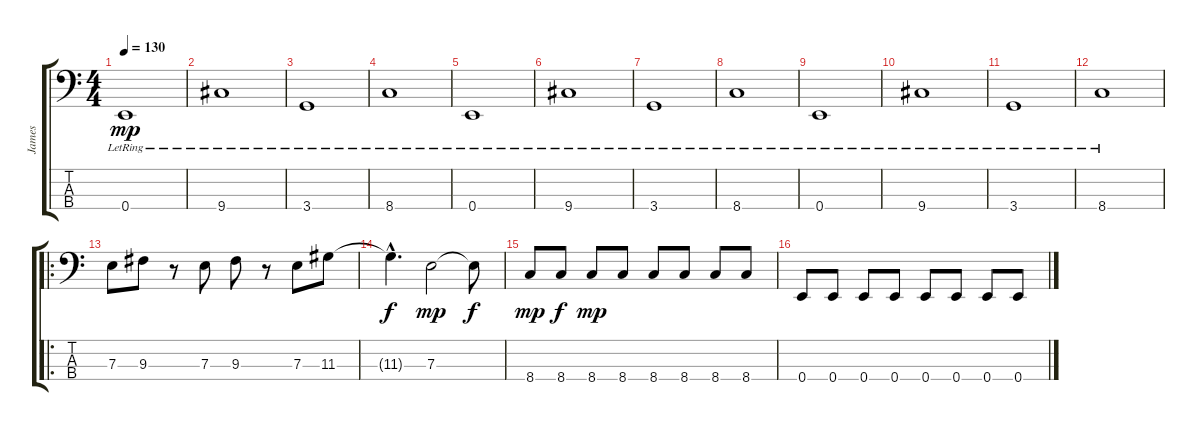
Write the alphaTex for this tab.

\track ("James" "James") {instrument electricbassfinger}
\staff {score tabs}
\tuning (G2 D2 A1 E1) {hide}
\ts (4 4)
\tempo 130
\clef f4
\ks c
0.4{lr}.1{dy mp instrument electricbassfinger} |
9.4{lr}.1 |
3.4{lr}.1 |
8.4{lr}.1 |
0.4{lr}.1 |
9.4{lr}.1 |
3.4{lr}.1 |
8.4{lr}.1 |
0.4{lr}.1 |
9.4{lr}.1 |
3.4{lr}.1 |
8.4{lr}.1 |
\ro
7.3.8 9.3.8 r.8 7.3.8 9.3.8 r.8 7.3.8 11.3.8 |
11.3{hac t}.4{d dy f} 7.3.2{dy mp} 7.3{t}.8{dy f} |
8.4.8{dy mp} 8.4.8{dy f} 8.4.8{dy mp} 8.4.8 8.4.8 8.4.8 8.4.8 8.4.8 |
0.4.8 0.4.8 0.4.8 0.4.8 0.4.8 0.4.8 0.4.8 0.4.8
